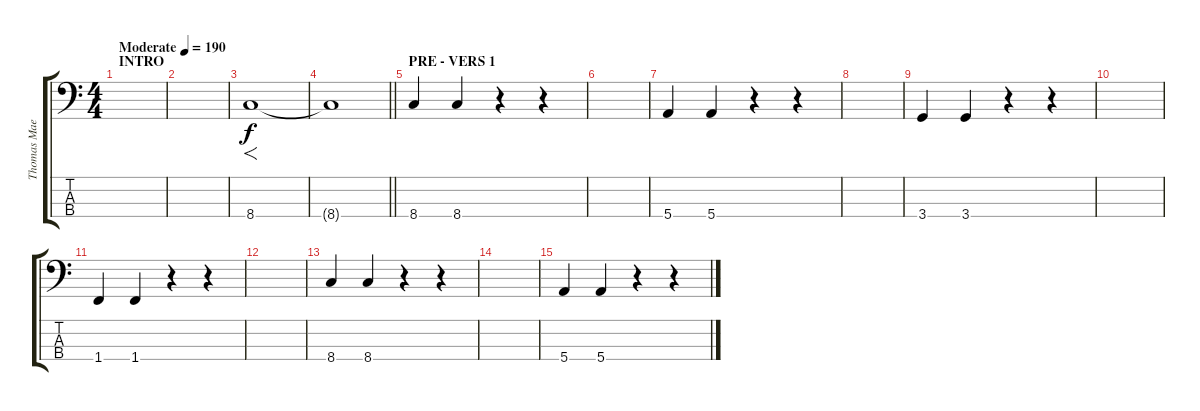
\track ("Thomas Maes" "Thomas Mae") {instrument electricbassfinger}
\staff {score tabs}
\tuning (G2 D2 A1 E1) {hide}
\ts (4 4)
\section ("" "INTRO")
\tempo (190 "Moderate")
\clef f4
\ks c
|
|
8.4.1{f} |
\barLineRight lightlight
8.4{t}.1 |
\section ("" "PRE - VERS 1")
8.4.4 8.4.4 r.4 r.4 |
|
5.4.4 5.4.4 r.4 r.4 |
|
3.4.4 3.4.4 r.4 r.4 |
|
1.4.4 1.4.4 r.4 r.4 |
|
8.4.4 8.4.4 r.4 r.4 |
|
5.4.4 5.4.4 r.4 r.4
